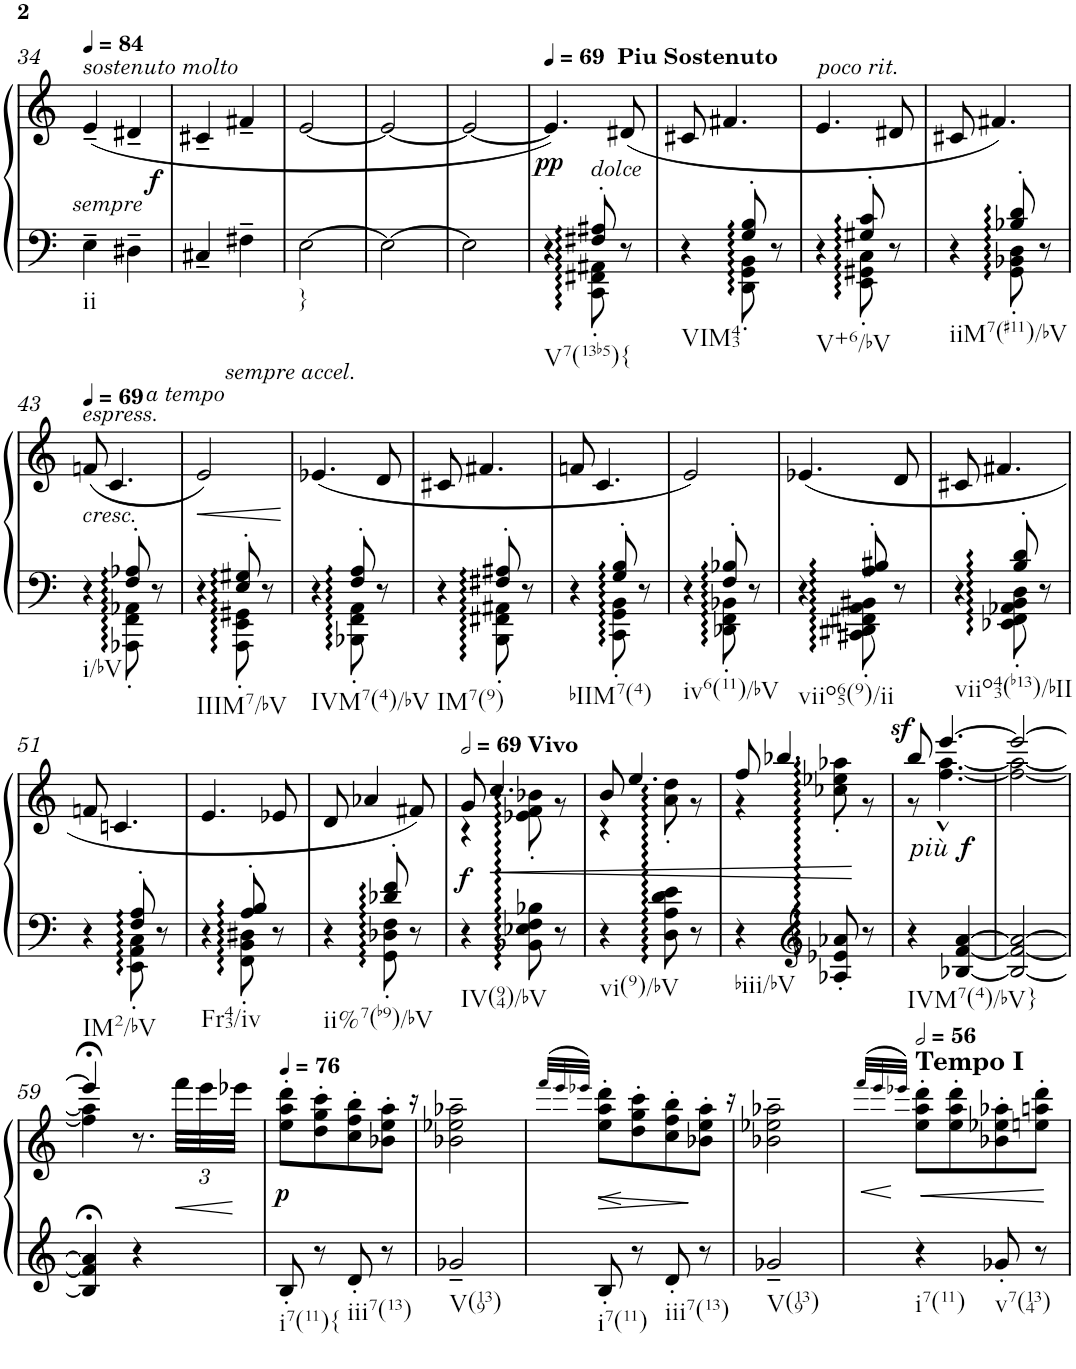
**kern	**kern	**dynam
*part1	*part1	*part1
*staff2	*staff1	*staff1/2
*I"Piano	*	*
*I'Pno.	*	*
!!LO:PB:g=z
*clefF4	*clefG2	*
*k[]	*k[]	*
*M2/4	*M2/4	*
*MM84	*MM84	*
=34	=34	=34
!	!LO:TX:a:i:t=sostenuto molto	!
!	!LO:TX:b:i:t=sempre	!
!LO:TX:b:t=ii	!	!
4E~\	(4e~/	.
!	!	!LO:DY:b
4D#X~\	4d#X~/	f
=35	=35	=35
4C#X~/	4c#X~/	.
4F#X~\	4f#X~/	.
=36	=36	=36
!LO:TX:b:t=}	!	!
[2E\	[2e/	.
=37	=37	=37
2E\_	2e/_	.
=38	=38	=38
2E\]	2e/_	.
=39	=39	=39
*	*MM69	*
*^	*	*
!	!	!LO:TX:a:B:t=Piu Sostenuto	!
!LO:TX:b:t=V7(13b5){	!	!	!
!	!	!	!LO:DY:b
*	*	*^	*
4r	4ryy	4.e/])	4ryy	pp
!	!	!	!LO:TX:b:i:t=dolce	!
8F#X/::' 8A#X/::'	8CC\' 8FF#X\' 8AA#X\'	.	4ryy	.
8r	8ryy	(8d#X/	.	.
=40	=40	=40	=40	=40
!LO:TX:b:t=VIM43	!	!	!	!
*	*	*v	*v	*
4r	4ryy	8c#X/	.
.	.	4.f#X/	.
8G/::' 8B/::'	8DD\' 8GG\' 8BB\'	.	.
8r	8ryy	.	.
=41	=41	=41	=41
!	!	!LO:TX:a:i:t=poco rit.	!
!LO:TX:b:t=V+6/bV	!	!	!
4r	4ryy	4.e/	.
8G#X/::' 8c/::'	8EE\' 8GG#X\' 8C\'	.	.
8r	8ryy	8d#X/	.
=42	=42	=42	=42
!LO:TX:b:t=iiM7(#11)/bV	!	!	!
4r	4ryy	8c#X/	.
.	.	4.f#X/)	.
8B-X/::' 8d/::'	8GG\' 8BB-X\' 8D\'	.	.
8r	8ryy	.	.
!!LO:LB:g=z
=43	=43	=43	=43
*	*	*MM69	*
!	!	!LO:TX:a:i:t=espress.	!
!	!	!LO:TX:b:i:t=cresc.	!
!LO:TX:b:t=i/bV	!	!	!
*	*	*^	*
4r	4ryy	(<8fn/	4ryy	.
.	.	4.c/	.	.
!	!	!	!LO:TX:a:i:t=a tempo	!
8F/::' 8A-X/::'	8AAA-X\' 8FF\' 8AA-X\'	.	4ryy	.
8r	8ryy	.	.	.
=44	=44	=44	=44	=44
!	!	!LO:TX:a:i:t=sempre accel.	!	!
!LO:TX:b:t=IIIM7/bV	!	!	!	!
!	!	!	!	!LO:HP:b
*	*	*v	*v	*
4r	4ryy	2e/)	<
8E/::' 8G#X/::'	8AAA\' 8EE\' 8GG#X\'	.	.
8r	8ryy	.	.
*v	*v	*	*
.	.	[
=45	=45	=45
*^	*	*
!LO:TX:b:t=IVM7(4)/bV	!	!	!
4r	4ryy	(<4.e-X/	.
8F/::' 8A/::'	8BBB-X\' 8FF\' 8AA\'	.	.
8r	8ryy	8d/	.
=46	=46	=46	=46
!LO:TX:b:t=IM7(9)	!	!	!
4r	4ryy	8c#X/	.
.	.	4.f#X/	.
8F#X/::' 8A#X/::'	8BBB\' 8FF#X\' 8AA#X\'	.	.
8r	8ryy	.	.
=47	=47	=47	=47
!LO:TX:b:t=bIIM7(4)	!	!	!
4r	4ryy	8fn/	.
.	.	4.c/	.
8G/::' 8B/::'	8CC\' 8GG\' 8BB\'	.	.
8r	8ryy	.	.
=48	=48	=48	=48
!LO:TX:b:t=iv6(11)/bV	!	!	!
4r	4ryy	2e/)	.
8F/::' 8B-X/::'	8DD-X\' 8FF\' 8BB-X\'	.	.
8r	8ryy	.	.
=49	=49	=49	=49
!LO:TX:b:t=viio65(9)/ii	!	!	!
4r	4ryy	(<4.e-X/	.
8A/::' 8B#X/::'	8CC#X\' 8DD#X\' 8FF#X\' 8AA\' 8BB#X\'	.	.
8r	8ryy	8d/	.
=50	=50	=50	=50
!LO:TX:b:t=viio43(b13)/bII	!	!	!
4r	4ryy	8c#X/	.
.	.	4.f#X/	.
8B/::' 8d/::'	8EE-X\' 8FF\' 8AA-X\' 8BB\' 8D\'	.	.
8r	8ryy	.	.
!!LO:LB:g=z
=51	=51	=51	=51
!LO:TX:b:t=IM2/bV	!	!	!
4r	4ryy	8fn/	.
.	.	4.cn/	.
8F/::' 8A/::'	8EE\' 8AA\' 8C\'	.	.
8r	8ryy	.	.
=52	=52	=52	=52
!LO:TX:b:t=Fr43/iv	!	!	!
4r	4ryy	4.e/	.
8A/::' 8B/::'	8FF\' 8BB\' 8D#X\'	.	.
8r	8ryy	8e-X/	.
=53	=53	=53	=53
!LO:TX:b:t=ii%7(b9)/bV	!	!	!
4r	4ryy	8d/	.
.	.	4a-X/	.
8d-X/::' 8f/::'	8GG\' 8D-X\' 8F\'	.	.
8r	8ryy	8f#X/)	.
*v	*v	*	*
=54	=54	=54
*	*MM138	*
*^	*^	*
!	!	!LO:TX:a:B:t=Vivo	!	!
!LO:TX:b:t=IV(94)/bV	!	!	!	!
!	!	!	!	!LO:DY:b
*v	*v	*	*	*
4r	8g/	4r	f
!	!	!	!LO:HP:b
.	4.cc/	.	<
8BB-X\:: 8E-X\:: 8F\:: 8B-X\::	.	8e-X\::' 8f\::' 8b-X\::'	.
8r	.	8r	.
=55	=55	=55	=55
!LO:TX:b:t=vi(9)/bV	!	!	!
4r	8b/	4r	.
.	4.ee/	.	.
8D\:: 8A\:: 8d\:: 8e\::	.	8a\::' 8dd\::'	.
8r	.	8r	.
=56	=56	=56	=56
!LO:TX:b:t=biii/bV	!	!	!
4r	8ff/	4r	.
.	4.bb-X/	.	.
*clefG2	*	*	*
8A-X/::' 8e-X/::' 8a-X/::'	.	8cc-X\::' 8ee-X\::' 8aa-X\::'	.
8r	.	8r	[
=57	=57	=57	=57
!	!LO:TX:b:i:t=più	!	!
!LO:TX:b:t=IVM7(4)/bV}	!	!	!
!	!	!	!LO:DY:a
4r	8bb/	8r	sf
!	!	!	!LO:DY:b
.	[>4.eee/	[<4.ff\^^ [<4.aa\^^	f
[4B-X/ [4f/ [4a/	.	.	.
=58	=58	=58	=58
2B-/_ 2f/_ 2a/_	2eee/_	2ff\_ 2aa\_	.
!!LO:LB:g=z	!!
=59	=59	=59	=59
4B-/];< 4f/];< 4a/];<	4eee;</]	4ff\] 4aa\]	.
4r	8.r	4ryy	.
*	*Xbrackettup	*	*
!	!	!	!LO:HP:b
.	48fff\LLL	.	<
.	48eee\	.	.
.	48eee-X\JJJ	.	[
*	*v	*v	*
=60	=60	=60
*	*MM76	*
!LO:TX:b:t=i7(11){	!	!
!	!	!LO:DY:b
8B'/	8ee\' 8aa\' 8ddd\'L	p
8r	8dd\' 8gg\' 8ccc\'	.
!LO:TX:b:t=iii7(13)	!	!
8d'/	8cc\' 8ff\' 8bb\'	.
8r	8b-X\' 8ee\' 8aa\'J	.
=61	=61	=61
!LO:TX:b:t=V(139)	!	!
2g-X~/	2b-X\~ 2ee-X\~ 2aa-X\~	.
=62	=62	=62
.	(>32qfff/LLL	.
.	32qeee/	.
.	32qeee-X/JJJ)	.
!LO:TX:b:t=i7(11)	!	!
8B'/	8ee\' 8aa\' 8ddd\'L	.
8r	8dd\' 8gg\' 8ccc\'	.
!LO:TX:b:t=iii7(13)	!	!
8d'/	8cc\' 8ff\' 8bb\'	.
8r	8b-X\' 8ee\' 8aa\'J	.
=63	=63	=63
!LO:TX:b:t=V(139)	!	!
2g-X~/	2b-X\~ 2ee-X\~ 2aa-X\~	.
=64	=64	=64
*	*MM112	*
.	(>32qfff/LLL	.
.	32qeee/	.
.	32qeee-X/JJJ)	.
!	!LO:TX:a:B:t=Tempo I	!
!LO:TX:b:t=i7(11)	!	!
4r	8ee\' 8aa\' 8ddd\'L	.
.	8ee\' 8aa\' 8ddd\'	.
!LO:TX:b:t=v7(134)	!	!
8g-X'/	8b-X\' 8ee-X\' 8aa-X\'	.
8r	8een\' 8aan\' 8ddd\'J	.
=	=	=
*-	*-	*-
